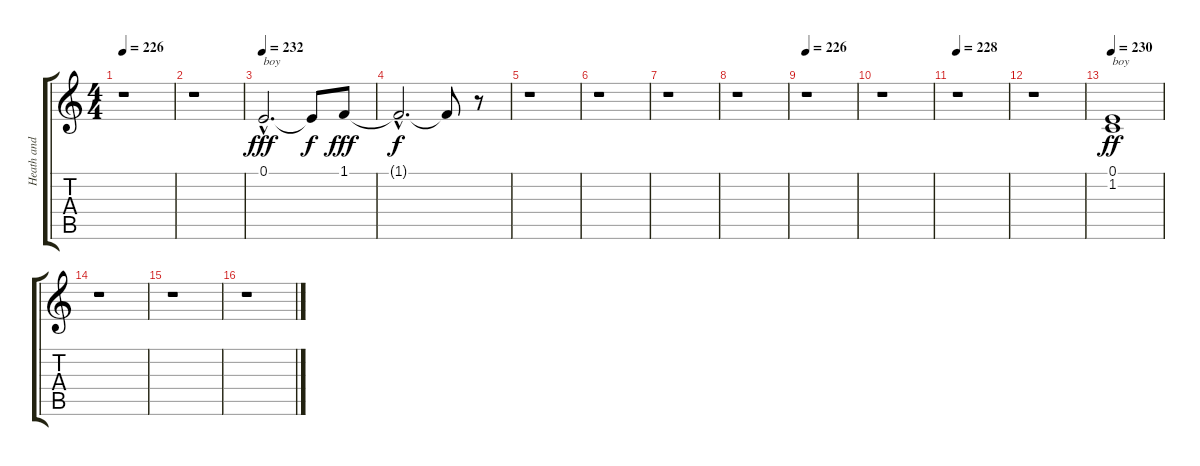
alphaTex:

\track ("Heath and Tyler Vocals" "Heath and ") {instrument lead1square}
\staff {score tabs}
\tuning (E4 B3 G3 D3 A2 E2) {hide}
\ts (4 4)
\tempo 226
\clef g2
\ks c
r.1{dy ff} |
r.1 |
\tempo 232
0.1{hac}.2{d txt "boy" dy fff} 0.1{t}.8{dy f} 1.1.8{dy fff} |
1.1{hac t}.2{d dy f} 1.1{t}.8 r.8 |
r.1 |
r.1 |
r.1 |
r.1 |
\tempo 226
r.1 |
r.1 |
\tempo 228
r.1 |
r.1 |
\tempo 230
(0.1 1.2).1{txt "boy" dy ff} |
r.1 |
r.1 |
r.1
